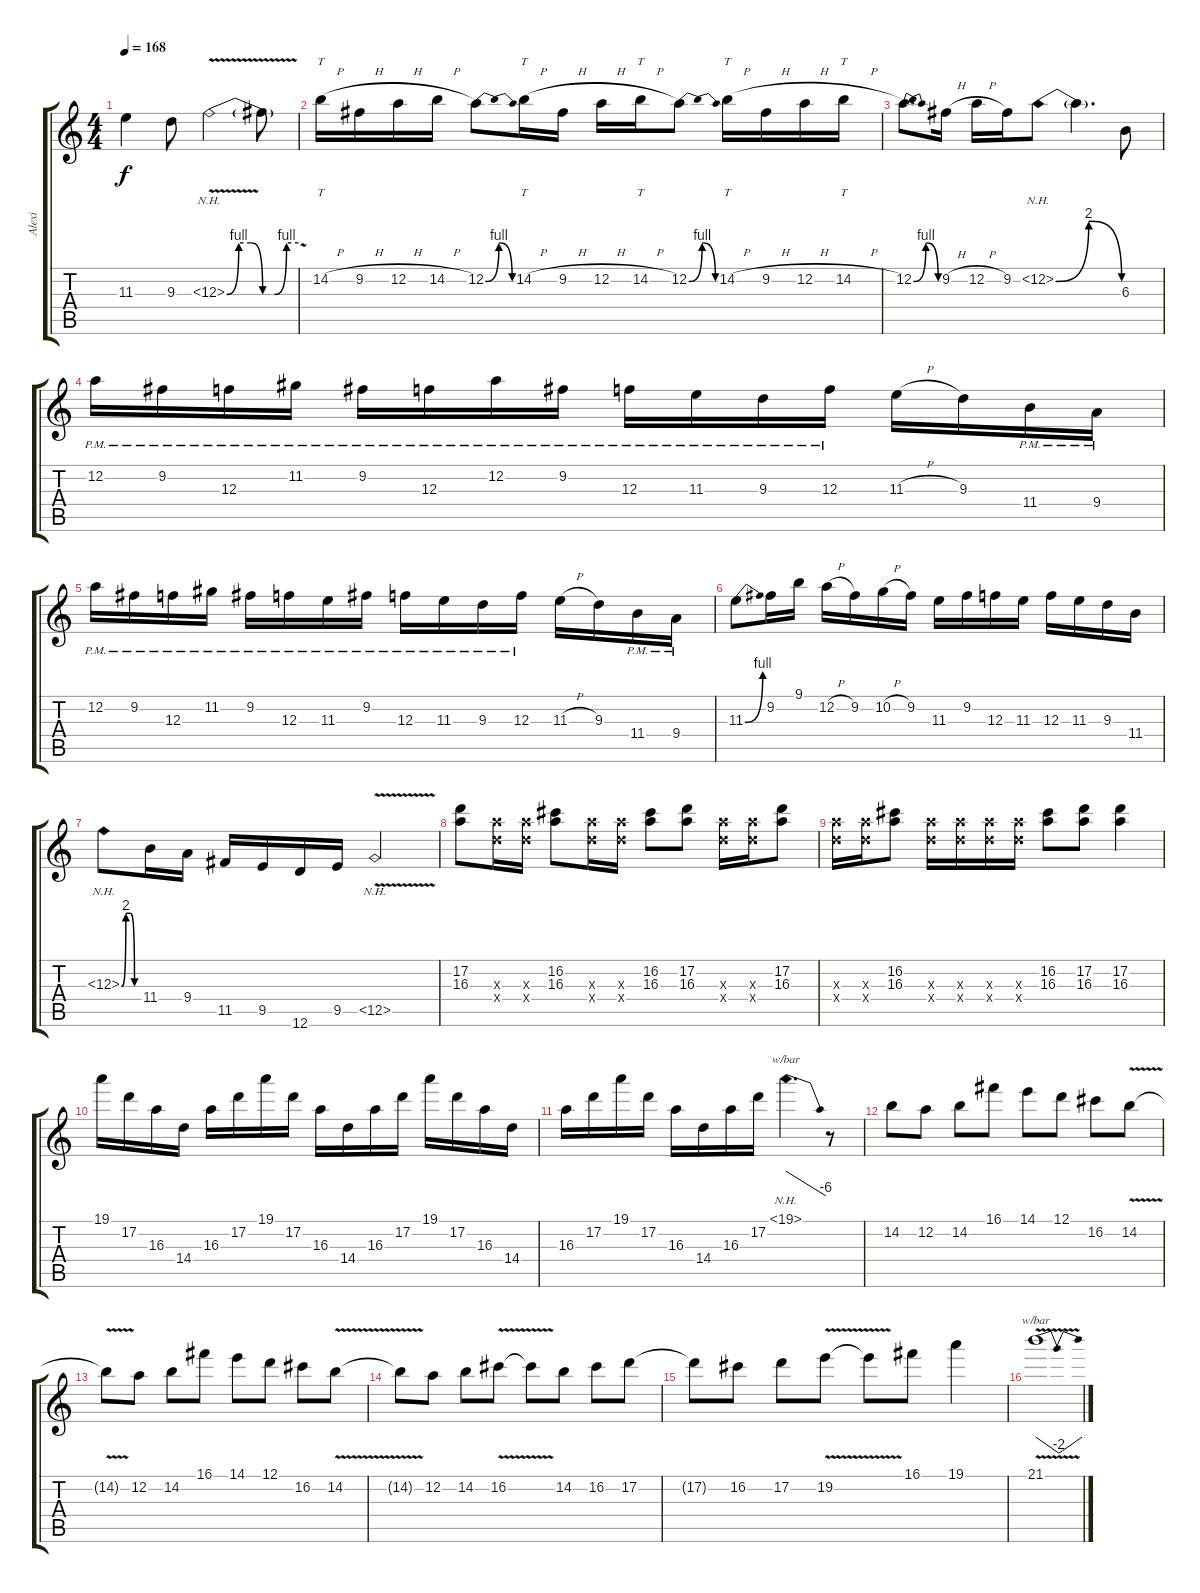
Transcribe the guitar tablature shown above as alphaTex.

\track ("Alexi " "Alexi ") {instrument distortionguitar}
\staff {score tabs}
\tuning (D4 A3 F3 C3 G2 D2) {hide}
\ts (4 4)
\tempo 168
\clef g2
\ks c
11.3{t}.4{dy f} 9.3.8 11.3{be (custom 0 0 10 4 20 4 30 0 40 0 50 4 60 4) nh v}.2 11.3{v t}.8 |
14.2{h}.16{tt} 9.2{h}.16 12.2{h}.16 14.2{h}.16 12.2{be (bendrelease 0 0 5 4 5 4 60 0)}.8 14.2{h}.16{tt} 9.2{h}.16 12.2{h}.16 14.2{h}.16{tt} 12.2{be (bendrelease 0 0 5 4 30 4 60 0)}.8 14.2{h}.16{tt} 9.2{h}.16 12.2{h}.16 14.2{h}.16{tt} |
12.2{be (bendrelease 0 0 5 4 20 4 60 0)}.8{d} 9.2{h}.16 12.2{h}.16 9.2.16 12.2{be (bendrelease 0 0 15 8 30 8 60 0) nh}.8 12.2{t}.4{d} 6.3.8 |
12.2{pm}.16 9.2{pm}.16 12.3{pm}.16 11.2{pm}.16 9.2{pm}.16 12.3{pm}.16 12.2{pm}.16 9.2{pm}.16 12.3{pm}.16 11.3{pm}.16 9.3{pm}.16 12.3{pm}.16 11.3{h}.16 9.3.16 11.4{pm}.16 9.4{pm}.16 |
12.2{pm}.16 9.2{pm}.16 12.3{pm}.16 11.2{pm}.16 9.2{pm}.16 12.3{pm}.16 11.3{pm}.16 9.2{pm}.16 12.3{pm}.16 11.3{pm}.16 9.3{pm}.16 12.3{pm}.16 11.3{h}.16 9.3.16 11.4{pm}.16 9.4{pm}.16 |
11.3{be (bend 0 0 60 4)}.8 9.2.16 9.1.16 12.2{h}.16 9.2.16 10.2{h}.16 9.2.16 11.3.16 9.2.16 12.3.16 11.3.16 12.3.16 11.3.16 9.3.16 11.4.16 |
11.3{be (custom 0 0 15 8 30 8 45 0 60 0) nh}.8 11.4.16 9.4.16 11.5.16 9.5.16 12.6.16 9.5.16 11.5{nh v}.2 |
(17.2 16.3).8 (16.3{x} 14.4{x}).16 (16.3{x} 14.4{x}).16 (16.2 16.3).8 (16.3{x} 14.4{x}).16 (16.3{x} 14.4{x}).16 (16.2 16.3).8 (17.2 16.3).8 (16.3{x} 14.4{x}).16 (16.3{x} 14.4{x}).16 (17.2 16.3).8 |
(16.3{x} 14.4{x}).16 (16.3{x} 14.4{x}).16 (16.2 16.3).8 (16.3{x} 14.4{x}).16 (16.3{x} 14.4{x}).16 (16.3{x} 14.4{x}).16 (16.3{x} 14.4{x}).16 (16.2 16.3).8 (17.2 16.3).8 (17.2 16.3).4 |
19.1.16 17.2.16 16.3.16 14.4.16 16.3.16 17.2.16 19.1.16 17.2.16 16.3.16 14.4.16 16.3.16 17.2.16 19.1.16 17.2.16 16.3.16 14.4.16 |
16.3.16 17.2.16 19.1.16 17.2.16 16.3.16 14.4.16 16.3.16 17.2.16 19.1{nh}.4{d tbe (dive default 0 0 60 -24)} r.8 |
14.2.8 12.2.8 14.2.8 16.1.8 14.1.8 12.1.8 16.2.8 14.2{v}.8 |
14.2{t}.8 12.2.8 14.2.8 16.1.8 14.1.8 12.1.8 16.2.8 14.2{v}.8 |
14.2{v t}.8 12.2.8 14.2.8 16.2{v}.8 16.2{t}.8 14.2.8 16.2.8 17.2.8 |
17.2{t}.8 16.2.8 17.2.8 19.2{v}.8 19.2{t}.8 16.1.8 19.1.4 |
21.1{v}.1{tbe (dip default 0 0 30 -8 60 0)}
